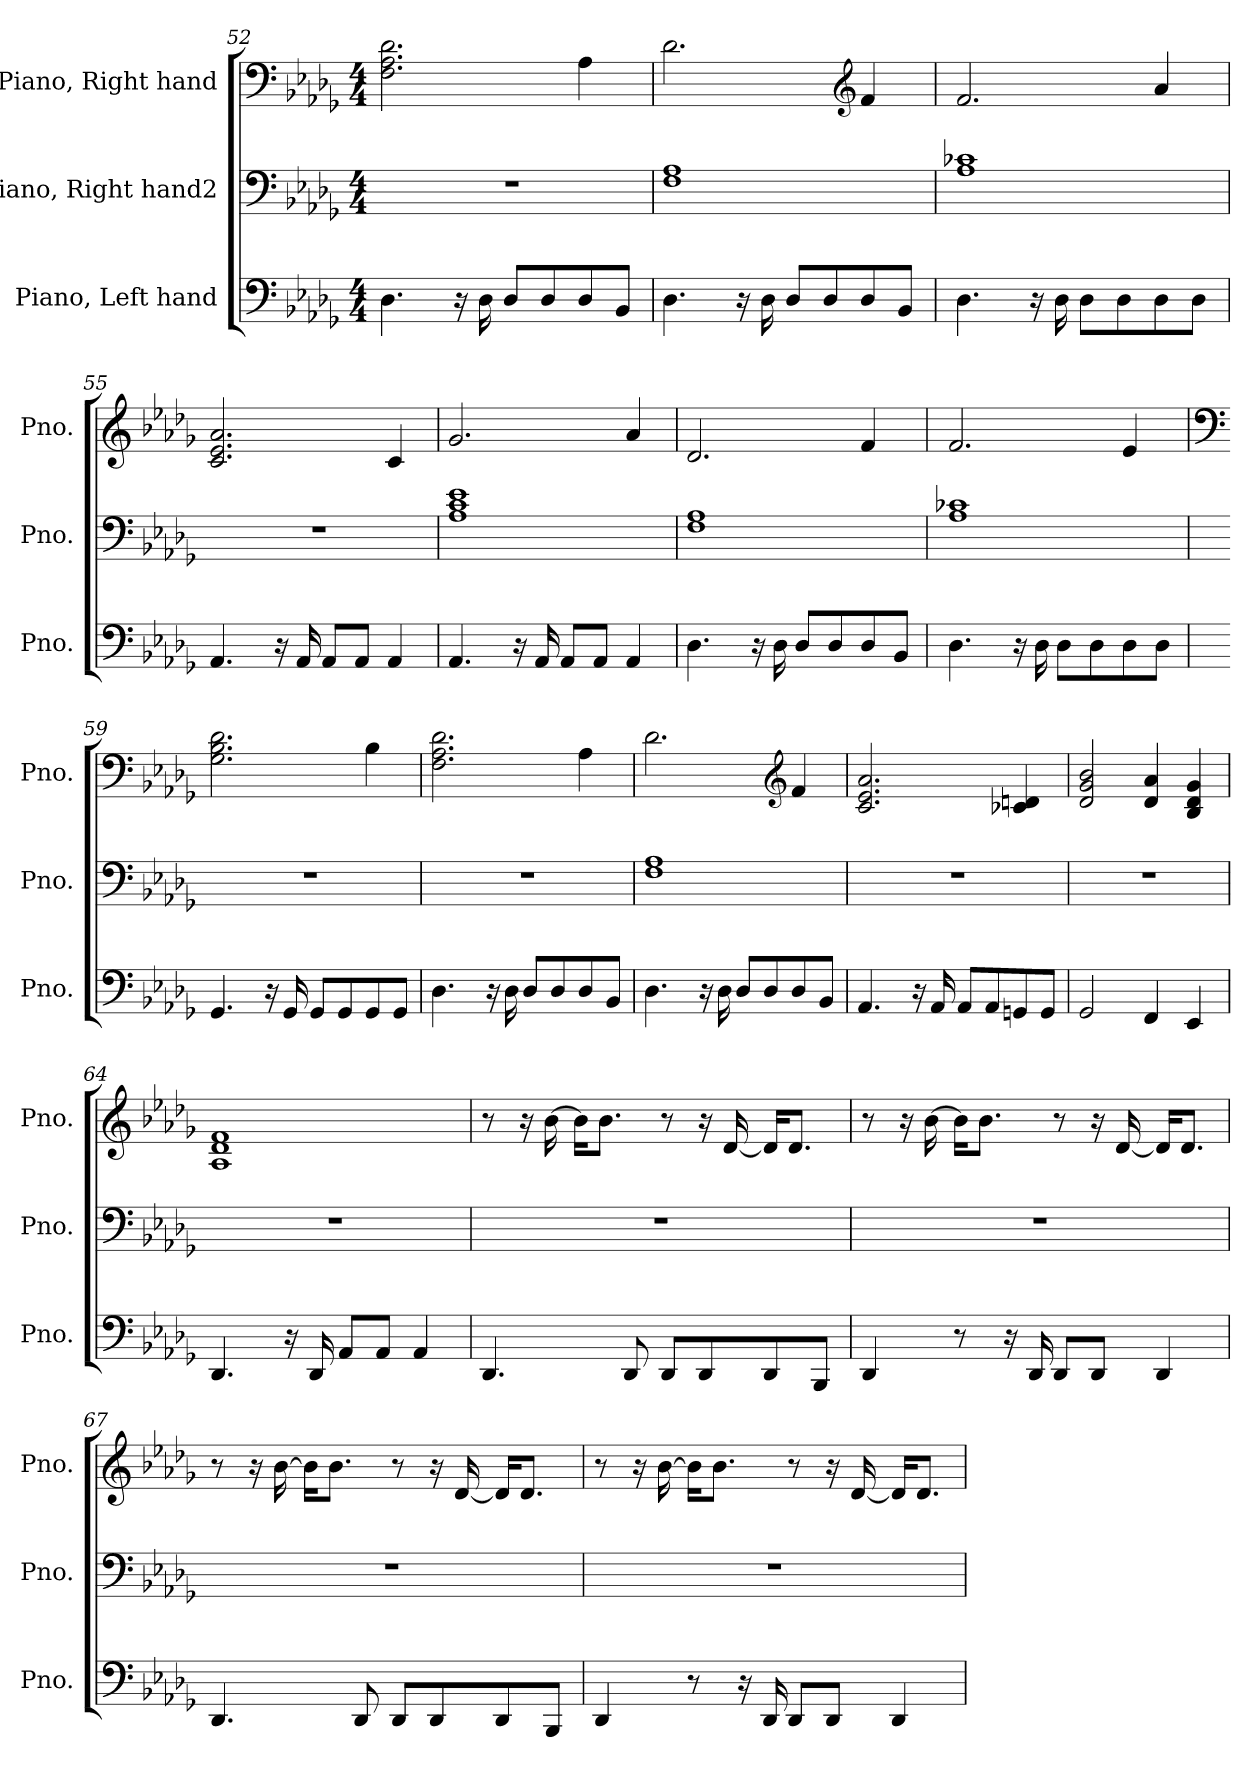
**kern	**kern	**kern
*part3	*part2	*part1
*staff3	*staff2	*staff1
*I"Piano, Left hand	*I"Piano, Right hand2	*I"Piano, Right hand
*I'Pno.	*I'Pno.	*I'Pno.
*clefF4	*clefF4	*clefF4
*k[b-e-a-d-g-]	*k[b-e-a-d-g-]	*k[b-e-a-d-g-]
*M4/4	*M4/4	*M4/4
=52	=52	=52
4.D-\	1r	2.F\ 2.A-\ 2.d-\
16r	.	.
16D-\	.	.
8D-/L	.	.
8D-/	.	.
8D-/	.	4A-\
8BB-/J	.	.
=53	=53	=53
4.D-\	1F 1A-	2.d-\
16r	.	.
16D-\	.	.
8D-/L	.	.
8D-/	.	.
*	*	*clefG2
8D-/	.	4f/
8BB-/J	.	.
!!LO:LB:g=z
=54	=54	=54
4.D-\	1A- 1c-X	2.f/
16r	.	.
16D-\	.	.
8D-\L	.	.
8D-\	.	.
8D-\	.	4a-/
8D-\J	.	.
=55	=55	=55
4.AA-/	1r	2.c/ 2.e-/ 2.a-/
16r	.	.
16AA-/	.	.
8AA-/L	.	.
8AA-/J	.	.
4AA-/	.	4c/
=56	=56	=56
4.AA-/	1A- 1c 1e-	2.g-/
16r	.	.
16AA-/	.	.
8AA-/L	.	.
8AA-/J	.	.
4AA-/	.	4a-/
=57	=57	=57
4.D-\	1F 1A-	2.d-/
16r	.	.
16D-\	.	.
8D-/L	.	.
8D-/	.	.
8D-/	.	4f/
8BB-/J	.	.
=58	=58	=58
4.D-\	1A- 1c-X	2.f/
16r	.	.
16D-\	.	.
8D-\L	.	.
8D-\	.	.
8D-\	.	4e-/
8D-\J	.	.
!!LO:LB:g=z
=59	=59	=59
*	*	*clefF4
4.GG-/	1r	2.G-\ 2.B-\ 2.d-\
16r	.	.
16GG-/	.	.
8GG-/L	.	.
8GG-/	.	.
8GG-/	.	4B-\
8GG-/J	.	.
=60	=60	=60
4.D-\	1r	2.F\ 2.A-\ 2.d-\
16r	.	.
16D-\	.	.
8D-/L	.	.
8D-/	.	.
8D-/	.	4A-\
8BB-/J	.	.
=61	=61	=61
4.D-\	1F 1A-	2.d-\
16r	.	.
16D-\	.	.
8D-/L	.	.
8D-/	.	.
*	*	*clefG2
8D-/	.	4f/
8BB-/J	.	.
=62	=62	=62
4.AA-/	1r	2.c/ 2.e-/ 2.a-/
16r	.	.
16AA-/	.	.
8AA-/L	.	.
8AA-/	.	.
8GGn/	.	4c-X/ 4dn/
8GG/J	.	.
=63	=63	=63
2GG-/	1r	2d-/ 2g-/ 2b-/
4FF/	.	4d-/ 4a-/
4EE-/	.	4B-/ 4d-/ 4g-/
!!LO:PB:g=z
=64	=64	=64
4.DD-/	1r	1A- 1d- 1f
16r	.	.
16DD-/	.	.
8AA-/L	.	.
8AA-/J	.	.
4AA-/	.	.
=65	=65	=65
4.DD-/	1r	8r
.	.	16r
.	.	[16b-\
.	.	16b-\KL]
.	.	8.b-\J
8DD-/	.	.
8DD-/L	.	8r
8DD-/	.	16r
.	.	[16d-/
8DD-/	.	16d-/KL]
.	.	8.d-/J
8BBB-/J	.	.
=66	=66	=66
4DD-/	1r	8r
.	.	16r
.	.	[16b-\
8r	.	16b-\KL]
.	.	8.b-\J
16r	.	.
16DD-/	.	.
8DD-/L	.	8r
8DD-/J	.	16r
.	.	[16d-/
4DD-/	.	16d-/KL]
.	.	8.d-/J
!!LO:LB:g=z
=67	=67	=67
4.DD-/	1r	8r
.	.	16r
.	.	[16b-\
.	.	16b-\KL]
.	.	8.b-\J
8DD-/	.	.
8DD-/L	.	8r
8DD-/	.	16r
.	.	[16d-/
8DD-/	.	16d-/KL]
.	.	8.d-/J
8BBB-/J	.	.
=68	=68	=68
4DD-/	1r	8r
.	.	16r
.	.	[16b-\
8r	.	16b-\KL]
.	.	8.b-\J
16r	.	.
16DD-/	.	.
8DD-/L	.	8r
8DD-/J	.	16r
.	.	[16d-/
4DD-/	.	16d-/KL]
.	.	8.d-/J
=	=	=
*-	*-	*-
